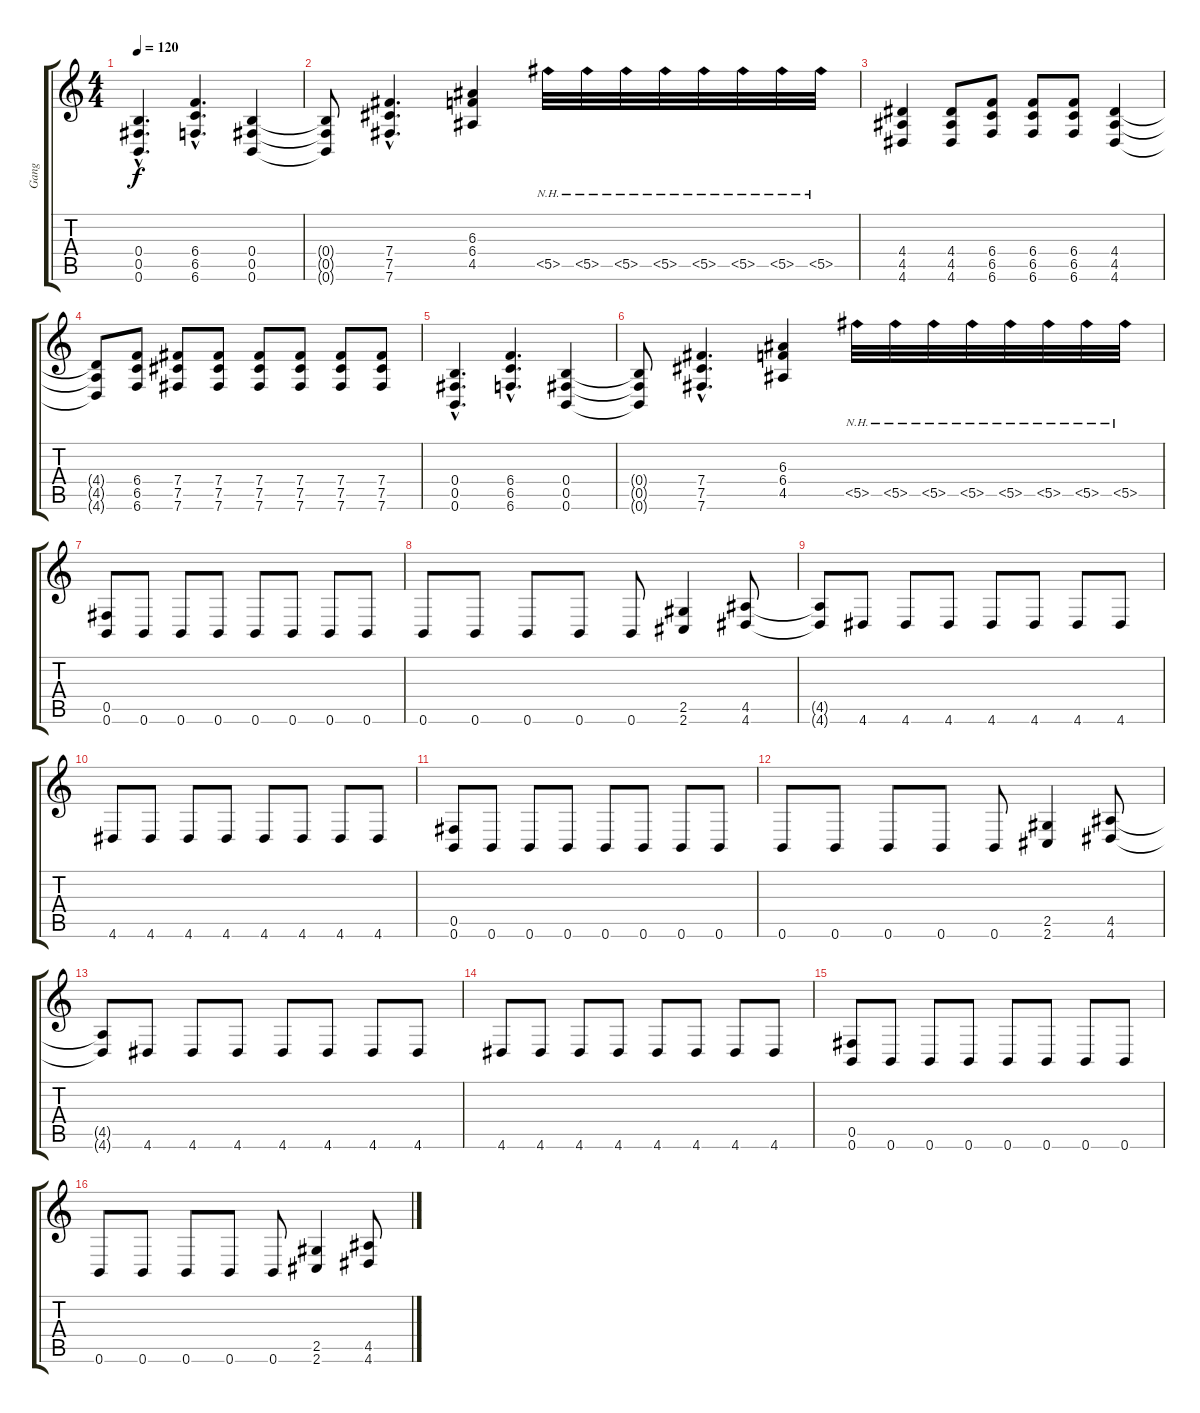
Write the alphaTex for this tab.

\track ("Gang" "Gang") {instrument distortionguitar}
\staff {score tabs}
\tuning (Db4 Ab3 E3 B2 Gb2 B1) {hide}
\ts (4 4)
\tempo 120
\clef g2
\ks c
(0.4{hac} 0.5{hac} 0.6{hac}).4{d dy f} (6.4{hac} 6.5{hac} 6.6{hac}).4{d} (0.4 0.5 0.6).4 |
(0.4{t} 0.5{t} 0.6{t}).8 (7.4{hac} 7.5{hac} 7.6{hac}).4{d} (6.3 6.4 4.5).4 5.5{nh}.32 5.5{nh}.32 5.5{nh}.32 5.5{nh}.32 5.5{nh}.32 5.5{nh}.32 5.5{nh}.32 5.5{nh}.32 |
(4.4 4.5 4.6).4 (4.4 4.5 4.6).8 (6.4 6.5 6.6).8 (6.4 6.5 6.6).8 (6.4 6.5 6.6).8 (4.4 4.5 4.6).4 |
(4.4{t} 4.5{t} 4.6{t}).8 (6.4 6.5 6.6).8 (7.4 7.5 7.6).8 (7.4 7.5 7.6).8 (7.4 7.5 7.6).8 (7.4 7.5 7.6).8 (7.4 7.5 7.6).8 (7.4 7.5 7.6).8 |
(0.4{hac} 0.5{hac} 0.6{hac}).4{d} (6.4{hac} 6.5{hac} 6.6{hac}).4{d} (0.4 0.5 0.6).4 |
(0.4{t} 0.5{t} 0.6{t}).8 (7.4{hac} 7.5{hac} 7.6{hac}).4{d} (6.3 6.4 4.5).4 5.5{nh}.32 5.5{nh}.32 5.5{nh}.32 5.5{nh}.32 5.5{nh}.32 5.5{nh}.32 5.5{nh}.32 5.5{nh}.32 |
(0.5 0.6).8 0.6.8 0.6.8 0.6.8 0.6.8 0.6.8 0.6.8 0.6.8 |
0.6.8 0.6.8 0.6.8 0.6.8 0.6.8 (2.5 2.6).4 (4.5 4.6).8 |
(4.5{t} 4.6{t}).8 4.6.8 4.6.8 4.6.8 4.6.8 4.6.8 4.6.8 4.6.8 |
4.6.8 4.6.8 4.6.8 4.6.8 4.6.8 4.6.8 4.6.8 4.6.8 |
(0.5 0.6).8 0.6.8 0.6.8 0.6.8 0.6.8 0.6.8 0.6.8 0.6.8 |
0.6.8 0.6.8 0.6.8 0.6.8 0.6.8 (2.5 2.6).4 (4.5 4.6).8 |
(4.5{t} 4.6{t}).8 4.6.8 4.6.8 4.6.8 4.6.8 4.6.8 4.6.8 4.6.8 |
4.6.8 4.6.8 4.6.8 4.6.8 4.6.8 4.6.8 4.6.8 4.6.8 |
(0.5 0.6).8 0.6.8 0.6.8 0.6.8 0.6.8 0.6.8 0.6.8 0.6.8 |
0.6.8 0.6.8 0.6.8 0.6.8 0.6.8 (2.5 2.6).4 (4.5 4.6).8
